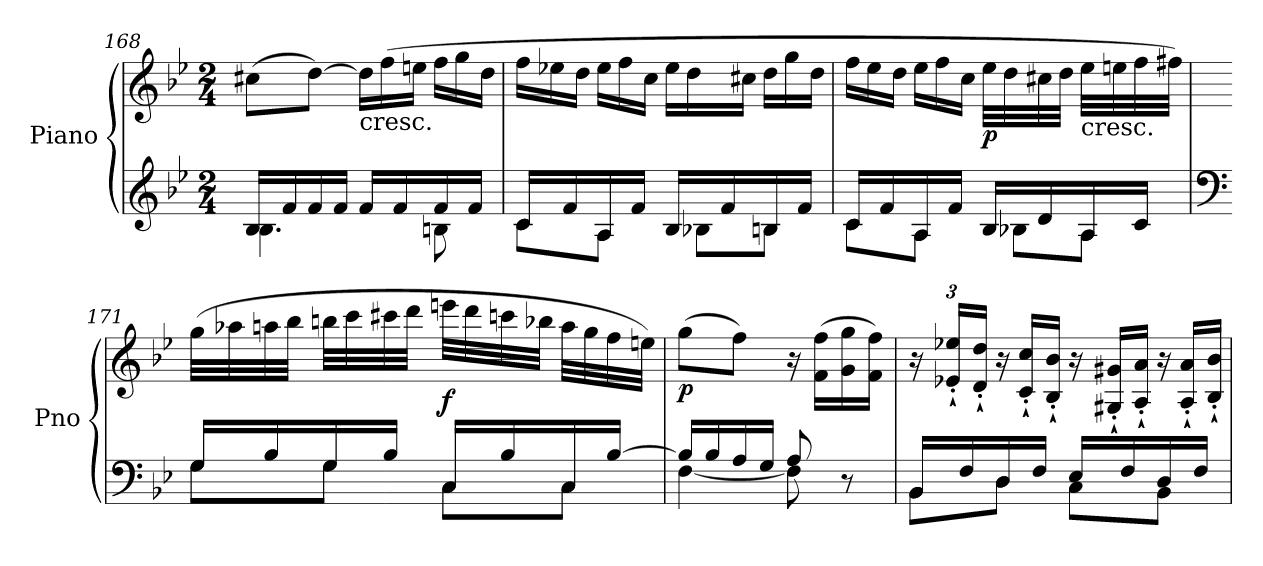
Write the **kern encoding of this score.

**kern	**kern	**dynam
*part1	*part1	*part1
*staff2	*staff1	*staff1/2
*I"Piano	*	*
*I'Pno	*	*
*clefG2	*clefG2	*
*k[b-e-]	*k[b-e-]	*
*B-:	*B-:	*
*M2/4	*M2/4	*
=168	=168	=168
*^	*	*
16B-/LL	4.B-\	(>8cc#X\L	.
16f/	.	.	.
16f/	.	[8dd\J)	.
16f/JJ	.	.	.
*	*	*Xtuplet	*
!	!	!LO:TX:b:t=cresc.	!
16f/LL	.	24dd\LL]	.
.	.	(>24ff\	.
16f/	.	.	.
.	.	24een\JJ	.
16f/	8Bn\	24ff\LL	.
.	.	24gg\	.
16f/JJ	.	.	.
.	.	24dd\JJ	.
!!LO:LB:g=z
=169	=169	=169	=169
16c/LL	8c\L	24ff\LL	.
.	.	24ee-X\	.
16f/	.	.	.
.	.	24dd\JJ	.
16A/	8A\J	24ee-\LL	.
.	.	24ff\	.
16f/JJ	.	.	.
.	.	24cc\JJ	.
16B-/LL	8B-X\L	24ee-\LL	.
.	.	24dd\	.
16f/	.	.	.
.	.	24cc#X\JJ	.
16Bn/	8B\J	24dd\LL	.
.	.	24gg\	.
16f/JJ	.	.	.
.	.	24dd\JJ	.
=170	=170	=170	=170
16c/LL	8c\L	24ff\LL	.
.	.	24ee-\	.
16f/	.	.	.
.	.	24dd\JJ	.
16A/	8A\J	24ee-\LL	.
.	.	24ff\	.
16f/JJ	.	.	.
.	.	24cc\JJ	.
!	!	!	!LO:DY:b
16B-/LL	8B-X\L	32ee-\LLL	p
.	.	32dd\	.
16d/	.	32cc#X\	.
.	.	32dd\JJJ	.
!	!	!LO:TX:b:t=cresc.	!
16A/	8A\J	32ee-\LLL	.
.	.	32een\	.
16c/JJ	.	32ff\	.
.	.	32ff#X\JJJ)	.
!!LO:LB:g=z
=171	=171	=171	=171
*clefF4	*	*	*
16G/LL	8G\L	(>32gg\LLL	.
.	.	32aa-X\	.
16B-/	.	32aan\	.
.	.	32bb-\JJJ	.
16G/	8G\J	32bbn\LLL	.
.	.	32ccc\	.
16B-/JJ	.	32ccc#X\	.
.	.	32ddd\JJJ	.
!	!	!	!LO:DY:a=2
16C/LL	8C\L	32eeen\LLL	f
.	.	32ddd\	.
16B-/	.	32cccn\	.
.	.	32bb-X\JJJ	.
16C/	8C\J	32aa\LLL	.
.	.	32gg\	.
[16B-/JJ	.	32ff\	.
.	.	32een\JJJ)	.
=172	=172	=172	=172
!	!	!	!LO:DY:b
16B-/LL]	[4F\	(>8gg\L	p
16B-/	.	.	.
16A/	.	8ff\J)	.
16G/JJ	.	.	.
8A/	8F\]	16r	.
.	.	(>16f\ 16ff\LL	.
8r	8ryy	16g\ 16gg\	.
.	.	16f\ 16ff\JJ)	.
!!LO:PB:g=z
=173	=173	=173	=173
*	*	*tuplet	*
*	*	*Xbrackettup	*
16BB-/LL	8BB-\L	24r	.
.	.	24e-X/'` 24ee-X/'`LL	.
16F/	.	.	.
.	.	24d/'` 24dd/'`JJ	.
*	*	*Xtuplet	*
16D/	8D\J	24r	.
.	.	24c/'` 24cc/'`LL	.
16F/JJ	.	.	.
.	.	24B-/'` 24b-/'`JJ	.
16E-/LL	8C\L	24r	.
.	.	24G#X/'` 24g#X/'`LL	.
16F/	.	.	.
.	.	24A/'` 24a/'`JJ	.
16D/	8BB-\J	24r	.
.	.	24A/'` 24a/'`LL	.
16F/JJ	.	.	.
.	.	24B-/'` 24b-/'`JJ	.
*v	*v	*	*
=	=	=
*-	*-	*-
